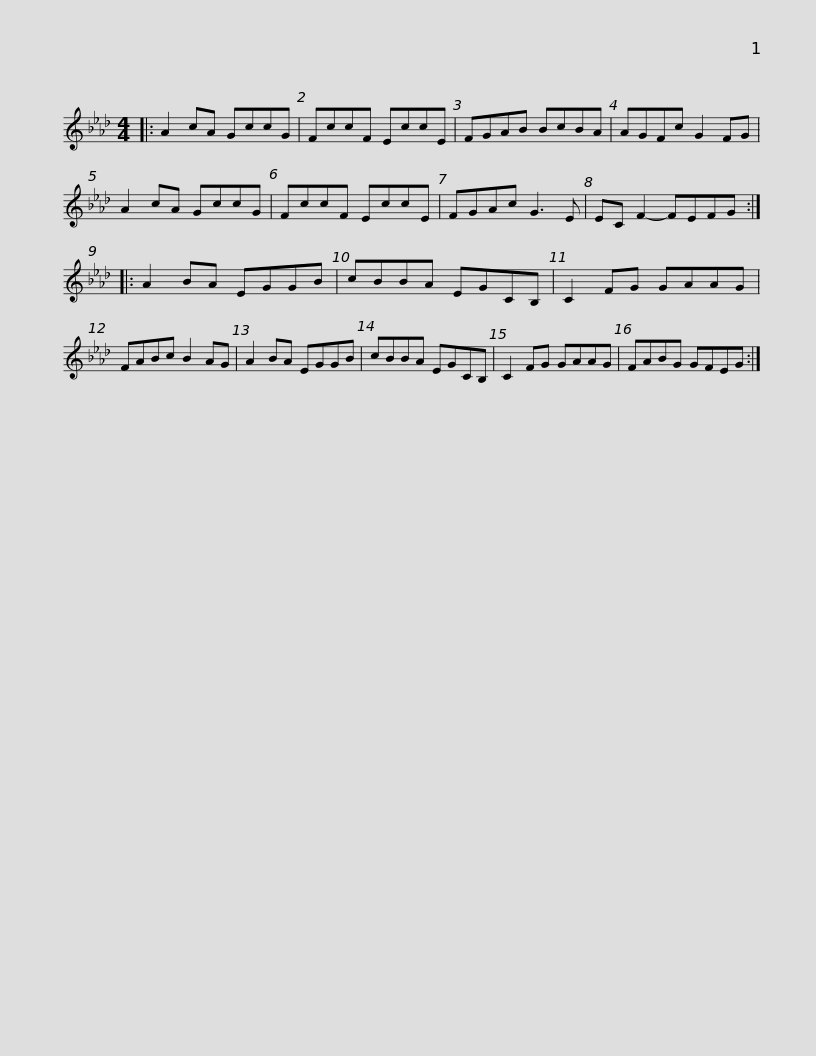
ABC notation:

X:1
L:1/8
M:4/4
I:linebreak $
K:Fmin
V:1 treble
V:1
|: A2 cA GccG | FccF EccE | FGAB BcBA | AGFc G2 FG | A2 cA GccG |$ %5
 FccF EccE | FGAc G3 E | EC F2- FEFG :: A2 BA EGGB | cBBA EGCB, |$ %10
 C2 FG GAAG | FABc B2 AG | A2 BA EGGB | cBBA EGCB, | C2 FG GAAG |$ %15
 FABG GFEG :| %16
